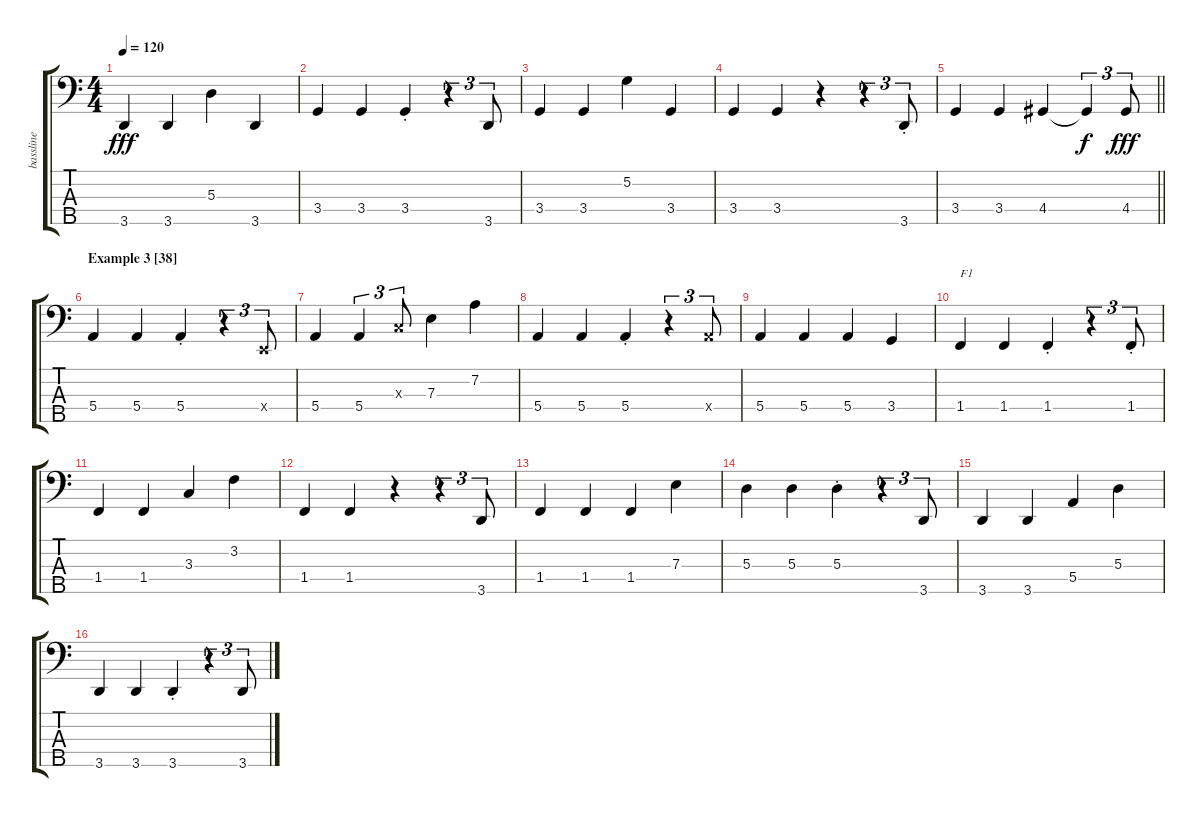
\track ("bassline" "bassline") {instrument electricbassfinger}
\staff {score tabs}
\tuning (G2 D2 A1 E1 B0) {hide}
\ts (4 4)
\tempo 120
\clef f4
\ks c
3.5.4{dy fff} 3.5.4 5.3.4 3.5.4 |
3.4.4 3.4.4 3.4{st}.4 r.4{tu (3 2)} 3.5.8{tu (3 2)} |
3.4.4 3.4.4 5.2.4 3.4.4 |
3.4.4 3.4.4 r.4 r.4{tu (3 2)} 3.5{st}.8{tu (3 2)} |
\barLineRight lightlight
3.4.4 3.4.4 4.4.4 4.4{t}.4{tu (3 2) dy f} 4.4.8{tu (3 2) dy fff} |
\section ("" "Example 3 [38]")
5.4.4 5.4.4 5.4{st}.4 r.4{tu (3 2)} 0.4{x}.8{tu (3 2)} |
5.4.4 5.4.4{tu (3 2)} 3.3{x}.8{tu (3 2)} 7.3.4 7.2.4 |
5.4.4 5.4.4 5.4{st}.4 r.4{tu (3 2)} 5.4{x}.8{tu (3 2)} |
5.4.4 5.4.4 5.4.4 3.4.4 |
1.4.4{txt "F1"} 1.4.4 1.4{st}.4 r.4{tu (3 2)} 1.4{st}.8{tu (3 2)} |
1.4.4 1.4.4 3.3.4 3.2.4 |
1.4.4 1.4.4 r.4 r.4{tu (3 2)} 3.5.8{tu (3 2)} |
1.4.4 1.4.4 1.4.4 7.3.4 |
5.3.4 5.3.4 5.3{st}.4 r.4{tu (3 2)} 3.5.8{tu (3 2)} |
3.5.4 3.5.4 5.4.4 5.3.4 |
3.5.4 3.5.4 3.5{st}.4 r.4{tu (3 2)} 3.5.8{tu (3 2)}
